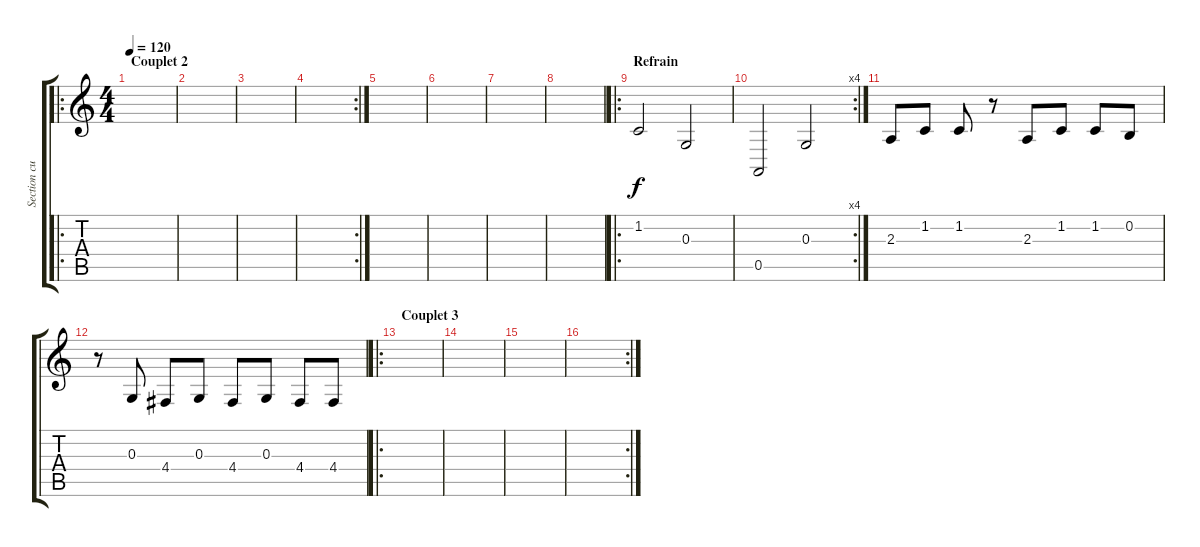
\track ("Section cuivre ( trompette )" "Section cu") {instrument trumpet}
\staff {score tabs}
\tuning (E4 B3 G3 D3 A2 E2) {hide}
\ro
\ts (4 4)
\section ("" "Couplet 2")
\tempo 120
\clef g2
\ks c
|
|
|
\rc 2
|
|
|
|
|
\ro
\section ("" "Refrain")
1.2.2 0.3.2 |
\rc 4
0.5.2 0.3.2 |
2.3.8 1.2.8 1.2.8 r.8 2.3.8 1.2.8 1.2.8 0.2.8 |
r.8 0.3.8 4.4.8 0.3.8 4.4.8 0.3.8 4.4.8 4.4.8 |
\ro
\section ("" "Couplet 3")
|
|
|
\rc 2
